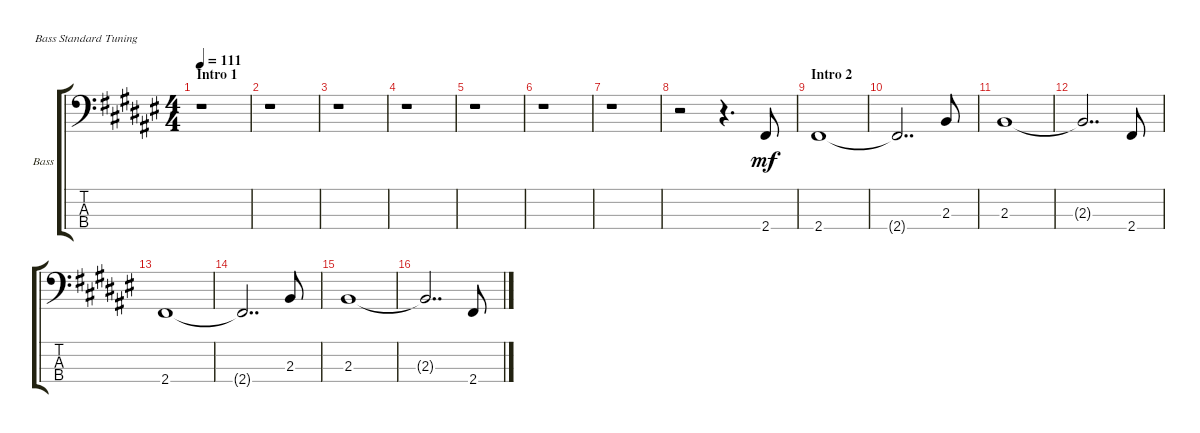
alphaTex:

\bracketExtendMode groupsimilarinstruments
\useSystemSignSeparator
\multiTrackTrackNamePolicy allsystems
\firstSystemTrackNameOrientation horizontal
\otherSystemsTrackNameOrientation horizontal
\track ("Bass" "Bass") {instrument electricbassfinger}
\staff {score tabs}
\tuning (G2 D2 A1 E1)
\ts (4 4)
\section ("" "Intro 1")
\tempo 111
\clef f4
\ks f#
r.1{dy mf instrument electricbassfinger} |
r.1 |
r.1 |
r.1 |
r.1 |
r.1 |
r.1 |
r.2 r.4{d} 2.4.8 |
\section ("" "Intro 2")
2.4.1 |
2.4{t}.2{dd} 2.3.8 |
2.3.1 |
2.3{t}.2{dd} 2.4.8 |
2.4.1 |
2.4{t}.2{dd} 2.3.8 |
2.3.1 |
2.3{t}.2{dd} 2.4.8
